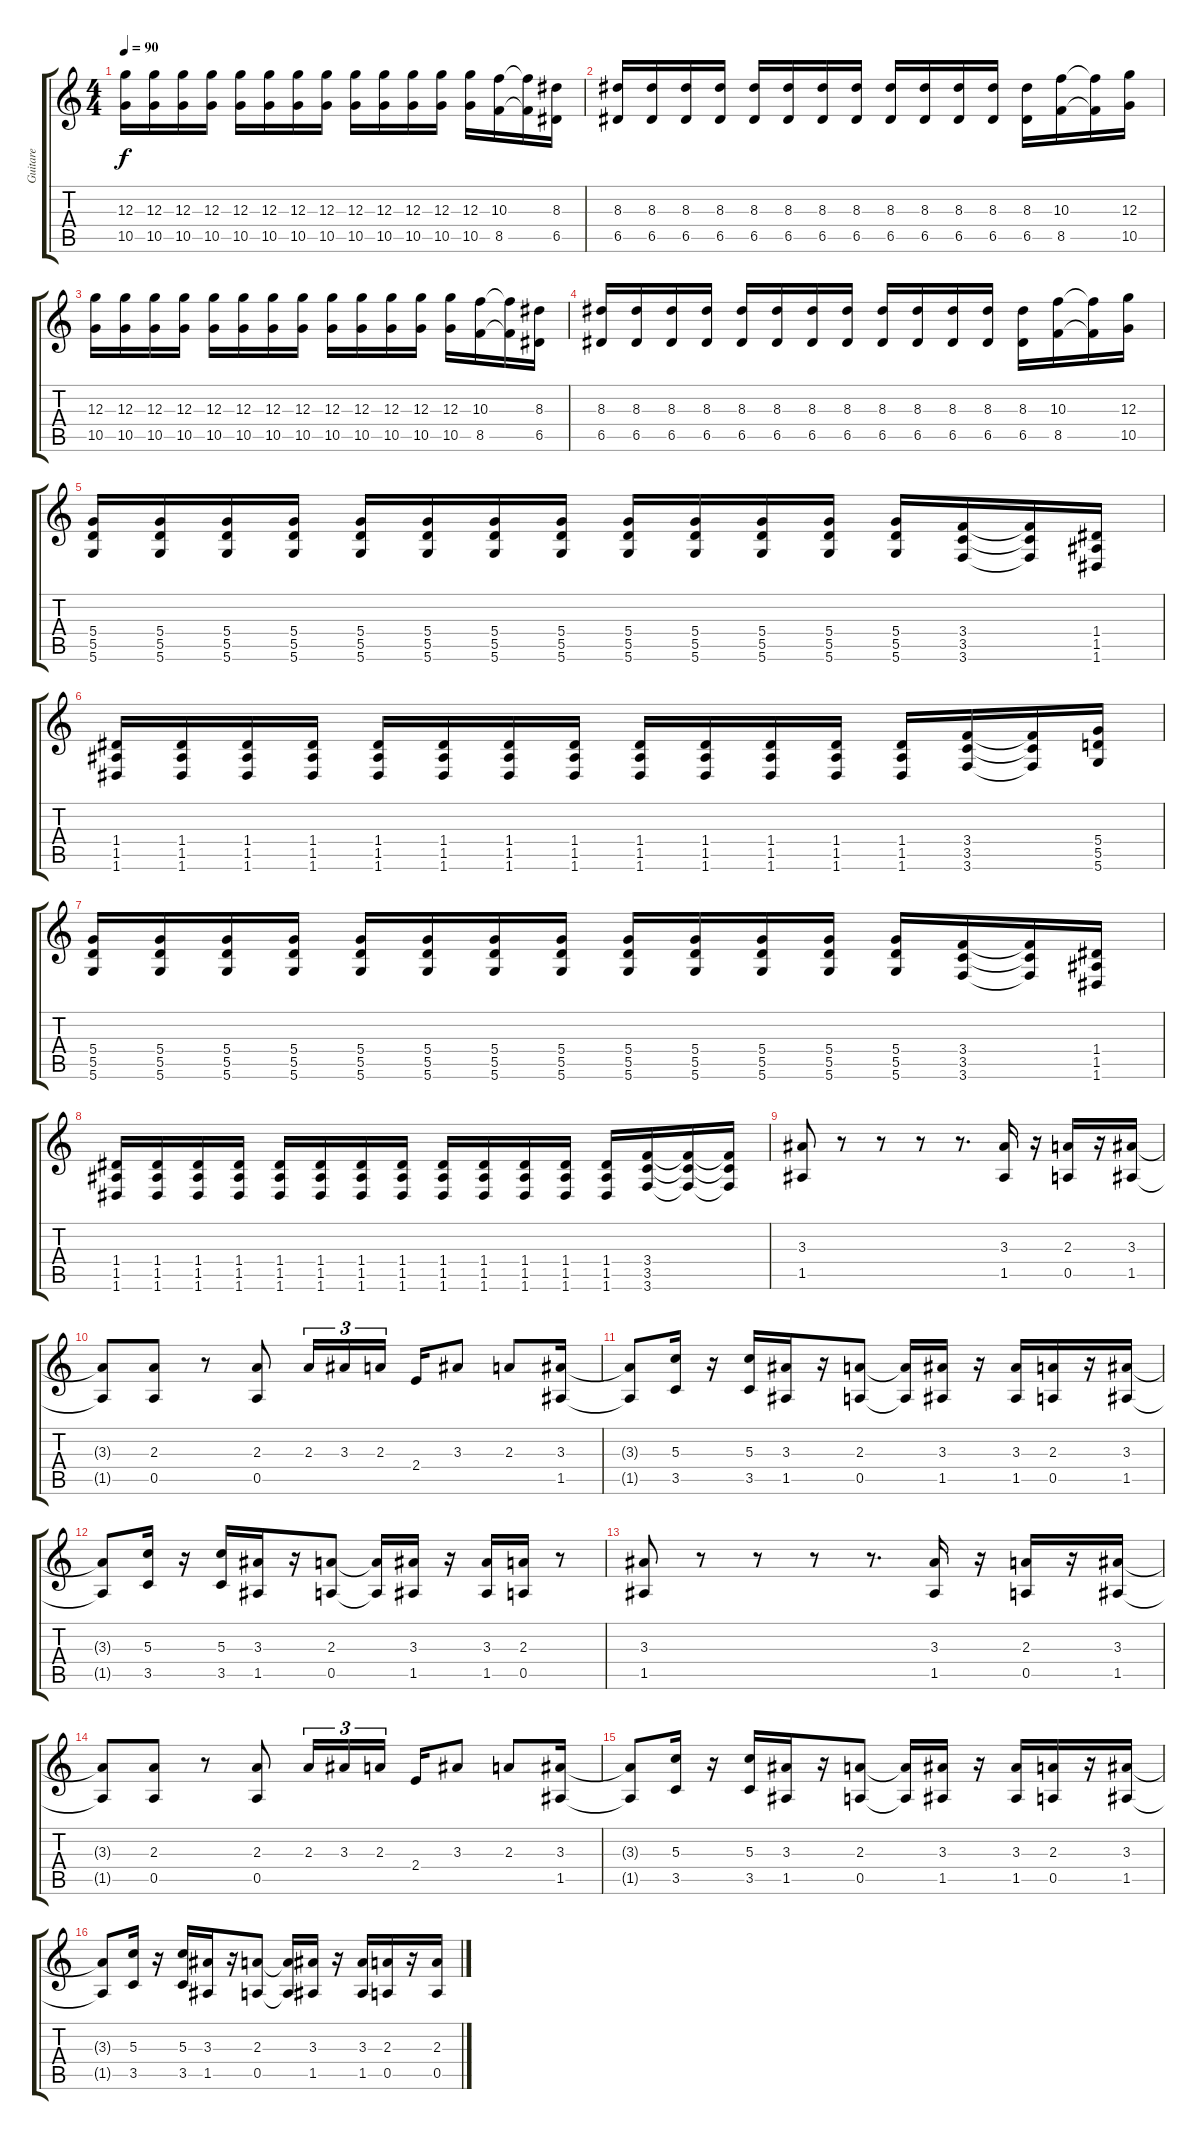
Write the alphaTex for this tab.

\track ("Guitare" "Guitare") {instrument distortionguitar}
\staff {score tabs}
\tuning (E4 B3 G3 D3 A2 D2) {hide}
\ts (4 4)
\section ("" "")
\tempo 90
\clef g2
\ks c
(12.3 10.5).16{dy f instrument distortionguitar} (12.3 10.5).16 (12.3 10.5).16 (12.3 10.5).16 (12.3 10.5).16 (12.3 10.5).16 (12.3 10.5).16 (12.3 10.5).16 (12.3 10.5).16 (12.3 10.5).16 (12.3 10.5).16 (12.3 10.5).16 (12.3 10.5).16 (10.3 8.5).16 (10.3{t} 8.5{t}).16 (8.3 6.5).16 |
(8.3 6.5).16 (8.3 6.5).16 (8.3 6.5).16 (8.3 6.5).16 (8.3 6.5).16 (8.3 6.5).16 (8.3 6.5).16 (8.3 6.5).16 (8.3 6.5).16 (8.3 6.5).16 (8.3 6.5).16 (8.3 6.5).16 (8.3 6.5).16 (10.3 8.5).16 (10.3{t} 8.5{t}).16 (12.3 10.5).16 |
(12.3 10.5).16 (12.3 10.5).16 (12.3 10.5).16 (12.3 10.5).16 (12.3 10.5).16 (12.3 10.5).16 (12.3 10.5).16 (12.3 10.5).16 (12.3 10.5).16 (12.3 10.5).16 (12.3 10.5).16 (12.3 10.5).16 (12.3 10.5).16 (10.3 8.5).16 (10.3{t} 8.5{t}).16 (8.3 6.5).16 |
(8.3 6.5).16 (8.3 6.5).16 (8.3 6.5).16 (8.3 6.5).16 (8.3 6.5).16 (8.3 6.5).16 (8.3 6.5).16 (8.3 6.5).16 (8.3 6.5).16 (8.3 6.5).16 (8.3 6.5).16 (8.3 6.5).16 (8.3 6.5).16 (10.3 8.5).16 (10.3{t} 8.5{t}).16 (12.3 10.5).16 |
(5.4 5.5 5.6).16 (5.4 5.5 5.6).16 (5.4 5.5 5.6).16 (5.4 5.5 5.6).16 (5.4 5.5 5.6).16 (5.4 5.5 5.6).16 (5.4 5.5 5.6).16 (5.4 5.5 5.6).16 (5.4 5.5 5.6).16 (5.4 5.5 5.6).16 (5.4 5.5 5.6).16 (5.4 5.5 5.6).16 (5.4 5.5 5.6).16 (3.4 3.5 3.6).16 (3.4{t} 3.5{t} 3.6{t}).16 (1.4 1.5 1.6).16 |
(1.4 1.5 1.6).16 (1.4 1.5 1.6).16 (1.4 1.5 1.6).16 (1.4 1.5 1.6).16 (1.4 1.5 1.6).16 (1.4 1.5 1.6).16 (1.4 1.5 1.6).16 (1.4 1.5 1.6).16 (1.4 1.5 1.6).16 (1.4 1.5 1.6).16 (1.4 1.5 1.6).16 (1.4 1.5 1.6).16 (1.4 1.5 1.6).16 (3.4 3.5 3.6).16 (3.4{t} 3.5{t} 3.6{t}).16 (5.4 5.5 5.6).16 |
(5.4 5.5 5.6).16 (5.4 5.5 5.6).16 (5.4 5.5 5.6).16 (5.4 5.5 5.6).16 (5.4 5.5 5.6).16 (5.4 5.5 5.6).16 (5.4 5.5 5.6).16 (5.4 5.5 5.6).16 (5.4 5.5 5.6).16 (5.4 5.5 5.6).16 (5.4 5.5 5.6).16 (5.4 5.5 5.6).16 (5.4 5.5 5.6).16 (3.4 3.5 3.6).16 (3.4{t} 3.5{t} 3.6{t}).16 (1.4 1.5 1.6).16 |
(1.4 1.5 1.6).16 (1.4 1.5 1.6).16 (1.4 1.5 1.6).16 (1.4 1.5 1.6).16 (1.4 1.5 1.6).16 (1.4 1.5 1.6).16 (1.4 1.5 1.6).16 (1.4 1.5 1.6).16 (1.4 1.5 1.6).16 (1.4 1.5 1.6).16 (1.4 1.5 1.6).16 (1.4 1.5 1.6).16 (1.4 1.5 1.6).16 (3.4 3.5 3.6).16 (3.4{t} 3.5{t} 3.6{t}).16 (3.4{t} 3.5{t} 3.6{t}).16 |
\section ("" "")
(3.3 1.5).8 r.8 r.8 r.8 r.8{d} (3.3 1.5).16 r.16 (2.3 0.5).16 r.16 (3.3 1.5).16 |
(3.3{t} 1.5{t}).8 (2.3 0.5).8 r.8 (2.3 0.5).8 2.3.16{tu (3 2)} 3.3.16{tu (3 2)} 2.3.16{tu (3 2)} 2.4.16 3.3.8 2.3.8 (3.3 1.5).16 |
(3.3{t} 1.5{t}).8 (5.3 3.5).16 r.16 (5.3 3.5).16 (3.3 1.5).16 r.16 (2.3 0.5).8 (2.3{t} 0.5{t}).16 (3.3 1.5).16 r.16 (3.3 1.5).16 (2.3 0.5).16 r.16 (3.3 1.5).16 |
(3.3{t} 1.5{t}).8 (5.3 3.5).16 r.16 (5.3 3.5).16 (3.3 1.5).16 r.16 (2.3 0.5).8 (2.3{t} 0.5{t}).16 (3.3 1.5).16 r.16 (3.3 1.5).16 (2.3 0.5).16 r.8 |
(3.3 1.5).8 r.8 r.8 r.8 r.8{d} (3.3 1.5).16 r.16 (2.3 0.5).16 r.16 (3.3 1.5).16 |
(3.3{t} 1.5{t}).8 (2.3 0.5).8 r.8 (2.3 0.5).8 2.3.16{tu (3 2)} 3.3.16{tu (3 2)} 2.3.16{tu (3 2)} 2.4.16 3.3.8 2.3.8 (3.3 1.5).16 |
(3.3{t} 1.5{t}).8 (5.3 3.5).16 r.16 (5.3 3.5).16 (3.3 1.5).16 r.16 (2.3 0.5).8 (2.3{t} 0.5{t}).16 (3.3 1.5).16 r.16 (3.3 1.5).16 (2.3 0.5).16 r.16 (3.3 1.5).16 |
(3.3{t} 1.5{t}).8 (5.3 3.5).16 r.16 (5.3 3.5).16 (3.3 1.5).16 r.16 (2.3 0.5).8 (2.3{t} 0.5{t}).16 (3.3 1.5).16 r.16 (3.3 1.5).16 (2.3 0.5).16 r.16 (2.3 0.5).16
